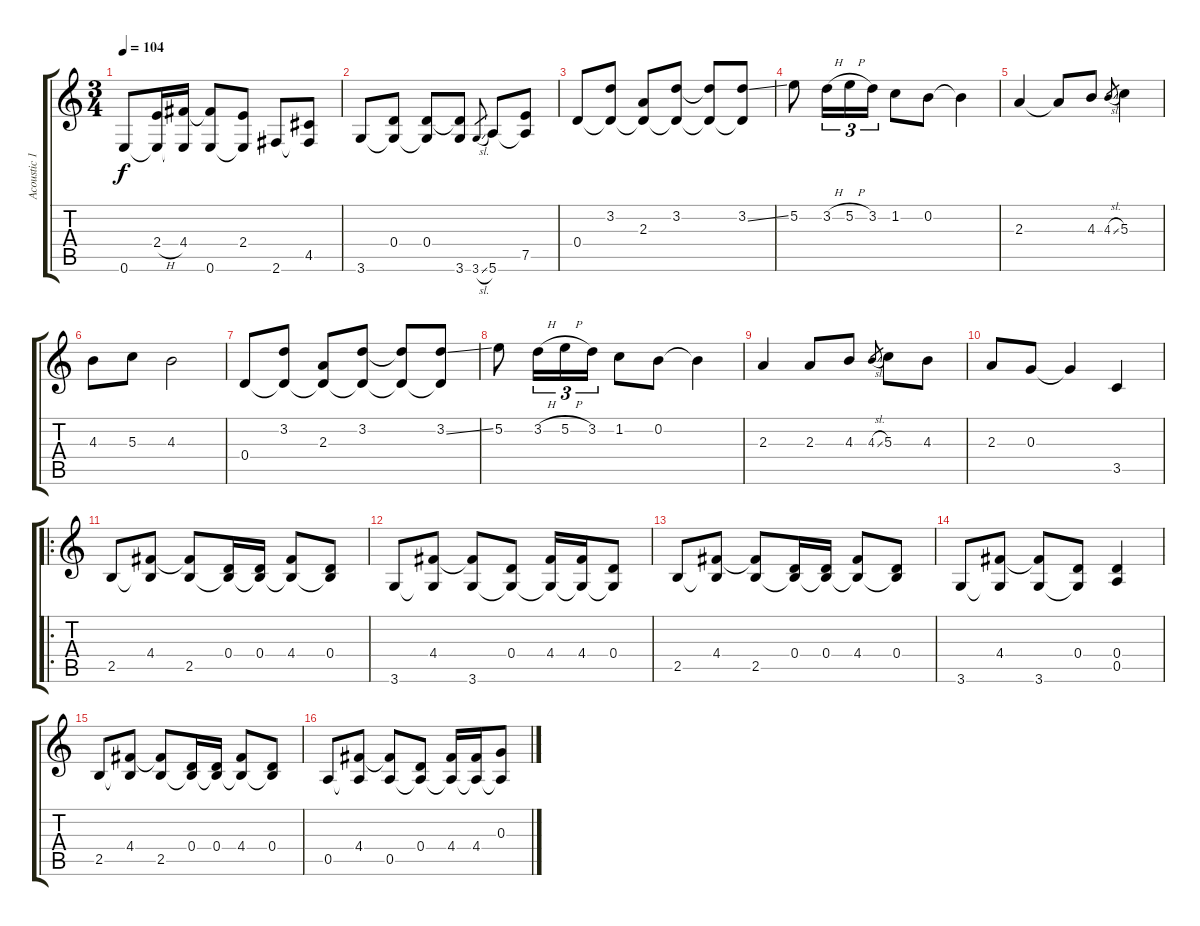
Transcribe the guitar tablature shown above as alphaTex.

\track ("Acoustic 1" "Acoustic 1") {instrument acousticguitarsteel}
\staff {score tabs}
\tuning (E4 B3 G3 D3 A2 E2) {hide}
\ts (3 4)
\tempo 104
\clef g2
\ks c
0.6.8{dy f} (2.4{h} 0.6{t}).16 (4.4 0.6{t}).16 (4.4{t} 0.6).8 (2.4 0.6{t}).8 2.6.8 (4.5 2.6{t}).8 |
3.6.8 (0.4 3.6{t}).8 (0.4 3.6{t}).8 (0.4{t} 3.6).8 3.6{sl}.8{gr} 5.6.8 (7.5 5.6{t}).8 |
0.4.8 (3.2 0.4{t}).8 (2.3 0.4{t}).8 (3.2 0.4{t}).8 (3.2{t} 0.4{t}).8 (3.2{ss} 0.4{t}).8 |
5.2.8 3.2{h}.16{tu (3 2)} 5.2{h}.16{tu (3 2)} 3.2.16{tu (3 2)} 1.2.8 0.2.8 0.2{t}.4 |
2.3.4 2.3{t}.8 4.3.8 4.3{sl}.8{gr} 5.3.4 |
4.3.8 5.3.8 4.3.2 |
0.4.8 (3.2 0.4{t}).8 (2.3 0.4{t}).8 (3.2 0.4{t}).8 (3.2{t} 0.4{t}).8 (3.2{ss} 0.4{t}).8 |
5.2.8 3.2{h}.16{tu (3 2)} 5.2{h}.16{tu (3 2)} 3.2.16{tu (3 2)} 1.2.8 0.2.8 0.2{t}.4 |
2.3.4 2.3.8 4.3.8 4.3{sl}.8{gr} 5.3.8 4.3.8 |
2.3.8 0.3.8 0.3{t}.4 3.5.4 |
\ro
2.5.8 (4.4 2.5{t}).8 (4.4{t} 2.5).8 (0.4 2.5{t}).16 (0.4 2.5{t}).16 (4.4 2.5{t}).8 (0.4 2.5{t}).8 |
3.6.8 (4.4 3.6{t}).8 (4.4{t} 3.6).8 (0.4 3.6{t}).8 (4.4 3.6{t}).16 (4.4 3.6{t}).16 (0.4 3.6{t}).8 |
2.5.8 (4.4 2.5{t}).8 (4.4{t} 2.5).8 (0.4 2.5{t}).16 (0.4 2.5{t}).16 (4.4 2.5{t}).8 (0.4 2.5{t}).8 |
3.6.8 (4.4 3.6{t}).8 (4.4{t} 3.6).8 (0.4 3.6{t}).8 (0.4 0.5).4 |
2.5.8 (4.4 2.5{t}).8 (4.4{t} 2.5).8 (0.4 2.5{t}).16 (0.4 2.5{t}).16 (4.4 2.5{t}).8 (0.4 2.5{t}).8 |
0.5.8 (4.4 0.5{t}).8 (4.4{t} 0.5).8 (0.4 0.5{t}).8 (4.4 0.5{t}).16 (4.4 0.5{t}).16 (0.3 0.5{t}).8
